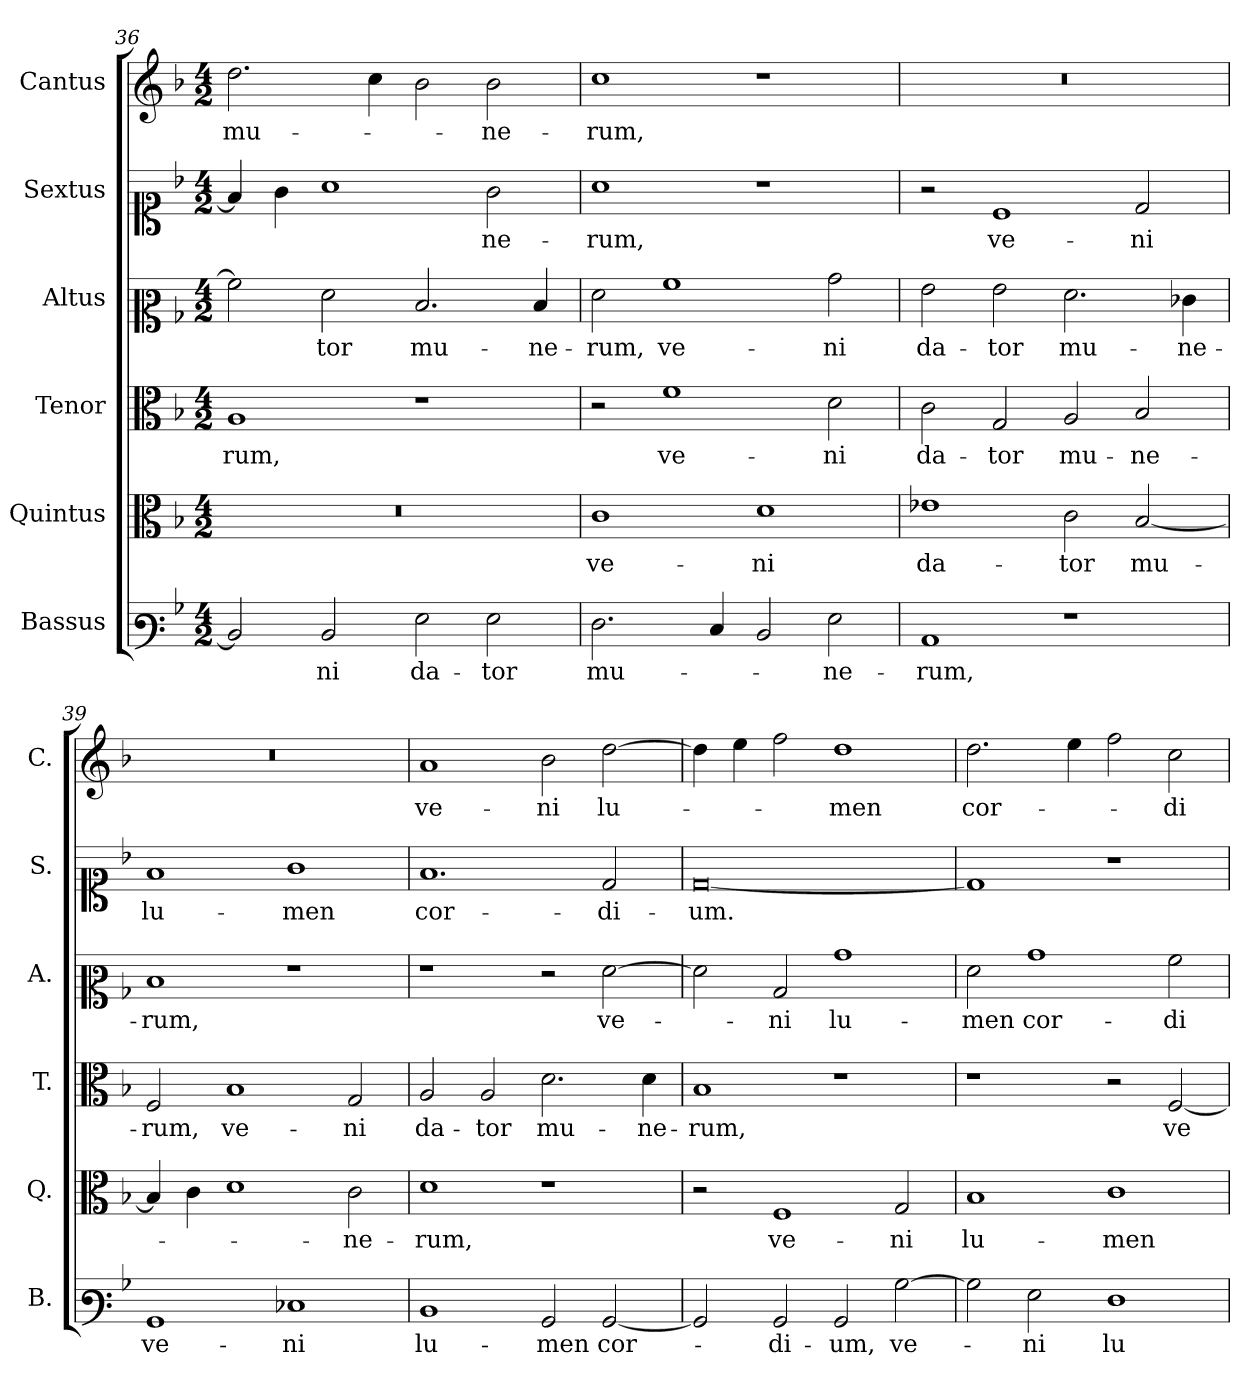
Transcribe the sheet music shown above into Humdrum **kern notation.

**kern	**text	**kern	**text	**kern	**text	**kern	**text	**kern	**text	**kern	**text
*part6	*part6	*part5	*part5	*part4	*part4	*part3	*part3	*part2	*part2	*part1	*part1
*staff6	*staff6	*staff5	*staff5	*staff4	*staff4	*staff3	*staff3	*staff2	*staff2	*staff1	*staff1
*I"Bassus	*	*I"Quintus	*	*I"Tenor	*	*I"Altus	*	*I"Sextus	*	*I"Cantus	*
*I'B.	*	*I'Q.	*	*I'T.	*	*I'A.	*	*I'S.	*	*I'C.	*
*clefF3	*	*clefC3	*	*clefC3	*	*clefC2	*	*clefC1	*	*clefG2	*
*k[b-]	*	*k[b-]	*	*k[b-]	*	*k[b-]	*	*k[b-]	*	*k[b-]	*
*M4/2	*	*M4/2	*	*M4/2	*	*M4/2	*	*M4/2	*	*M4/2	*
=36	=36	=36	=36	=36	=36	=36	=36	=36	=36	=36	=36
!	!	!LO:N:vis=1	!	!	!	!	!	!	!	!	!
2D/]	.	0r	.	1A	-rum,	2a\]	.	4f/]	.	2.dd\	mu-
.	.	.	.	.	.	.	.	4g\	.	.	.
2D/	-ni	.	.	.	.	2f\	-tor	1a	.	.	.
.	.	.	.	.	.	.	.	.	.	4cc\	.
2G\	da-	.	.	1r	.	2.d/	mu-	.	.	2b-\	.
2G\	-tor	.	.	.	.	.	.	2g\	-ne-	2b-\	-ne-
.	.	.	.	.	.	4d/	-ne-	.	.	.	.
=37	=37	=37	=37	=37	=37	=37	=37	=37	=37	=37	=37
2.F\	mu-	1c	ve-	2r	.	2f\	-rum,	1a	-rum,	1cc	-rum,
.	.	.	.	1f	ve-	1a	ve-	.	.	.	.
4E/	.	.	.	.	.	.	.	.	.	.	.
2D/	.	1d	-ni	.	.	.	.	1r	.	1r	.
2G\	-ne-	.	.	2d\	-ni	2b-\	-ni	.	.	.	.
=38	=38	=38	=38	=38	=38	=38	=38	=38	=38	=38	=38
!	!	!	!	!	!	!	!	!	!	!LO:N:vis=1	!
1C	-rum,	1e-X	da-	2c\	da-	2g\	da-	2r	.	0r	.
.	.	.	.	2G/	-tor	2g\	-tor	1c	ve-	.	.
1r	.	2c\	-tor	2A/	mu-	2.f\	mu-	.	.	.	.
.	.	[2B-/	mu-	2B-/	-ne-	.	.	2d/	-ni	.	.
.	.	.	.	.	.	4e-X\	-ne-	.	.	.	.
=39	=39	=39	=39	=39	=39	=39	=39	=39	=39	=39	=39
!	!	!	!	!	!	!	!	!	!	!LO:N:vis=1	!
1BB-	ve-	4B-/]	.	2F/	-rum,	1d	-rum,	1f	lu-	0r	.
.	.	4c\	.	.	.	.	.	.	.	.	.
.	.	1d	.	1B-	ve-	.	.	.	.	.	.
1E-X	-ni	.	.	.	.	1r	.	1g	-men	.	.
.	.	2c\	-ne-	2G/	-ni	.	.	.	.	.	.
=40	=40	=40	=40	=40	=40	=40	=40	=40	=40	=40	=40
1D	lu-	1d	-rum,	2A/	da-	1r	.	1.f	cor-	1a	ve-
.	.	.	.	2A/	-tor	.	.	.	.	.	.
2BB-/	-men	1r	.	2.d\	mu-	2r	.	.	.	2b-\	-ni
[2BB-/	cor-	.	.	.	.	[2f\	ve-	2d/	-di-	[2dd\	lu-
.	.	.	.	4d\	-ne-	.	.	.	.	.	.
=41	=41	=41	=41	=41	=41	=41	=41	=41	=41	=41	=41
2BB-/]	.	2r	.	1B-	-rum,	2f\]	.	[0d	-um.	4dd\]	.
.	.	.	.	.	.	.	.	.	.	4ee\	.
2BB-/	-di-	1F	ve-	.	.	2B-/	-ni	.	.	2ff\	.
2BB-/	-um,	.	.	1r	.	1b-	lu-	.	.	1dd	-men
[2B-\	ve-	2G/	-ni	.	.	.	.	.	.	.	.
=42	=42	=42	=42	=42	=42	=42	=42	=42	=42	=42	=42
2B-\]	.	1B-	lu-	1r	.	2f\	-men	1d]	.	2.dd\	cor-
2G\	-ni	.	.	.	.	1b-	cor-	.	.	.	.
.	.	.	.	.	.	.	.	.	.	4ee\	.
1F	lu-	1c	-men	2r	.	.	.	1r	.	2ff\	.
.	.	.	.	[2F/	ve-	2a\	-di-	.	.	2cc\	-di-
=	=	=	=	=	=	=	=	=	=	=	=
*-	*-	*-	*-	*-	*-	*-	*-	*-	*-	*-	*-
